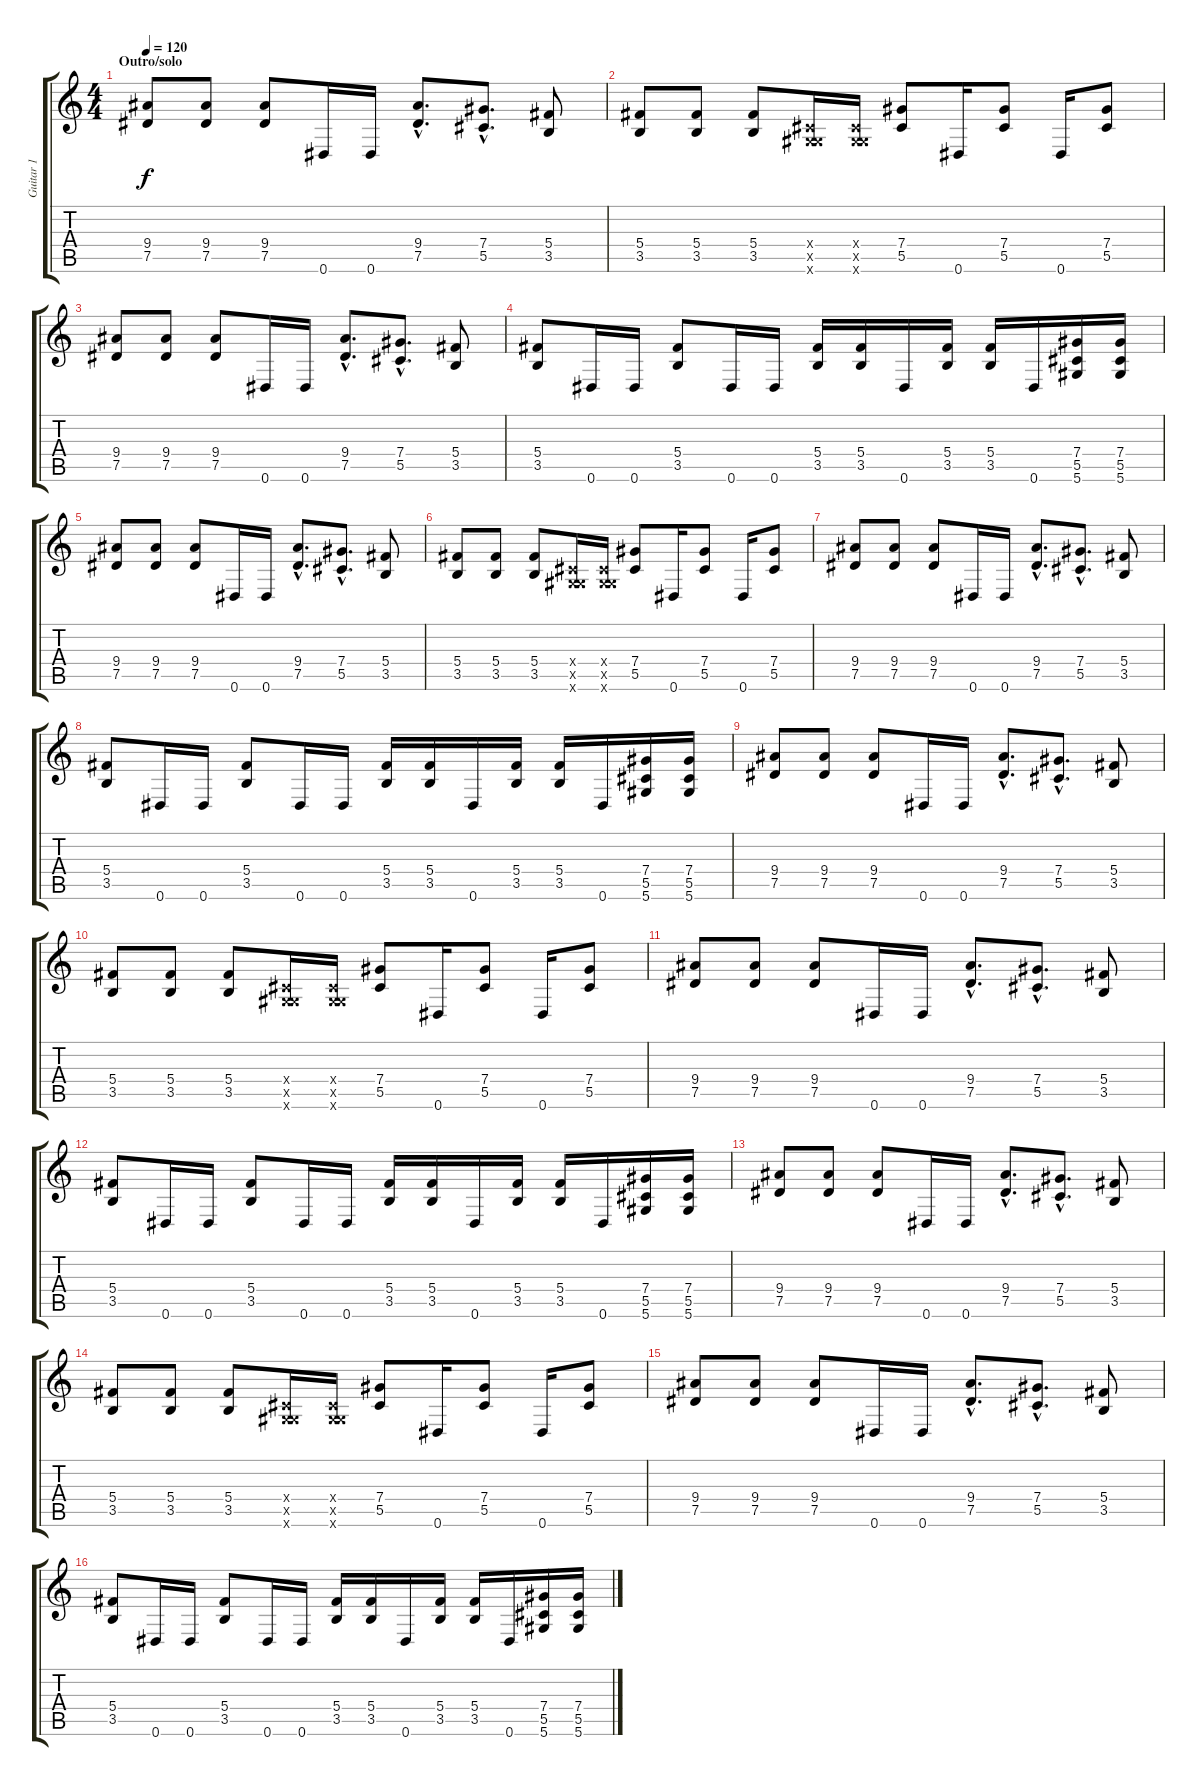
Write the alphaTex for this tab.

\track ("Guitar 1" "Guitar 1") {instrument distortionguitar}
\staff {score tabs}
\tuning (Eb4 Bb3 Gb3 Db3 Ab2 Eb2) {hide}
\ts (4 4)
\section ("" "Outro/solo")
\tempo 120
\clef g2
\ks c
(9.4 7.5).8{dy f} (9.4 7.5).8 (9.4 7.5).8 0.6.16 0.6.16 (9.4{hac} 7.5{hac}).8{d} (7.4{hac} 5.5{hac}).8{d} (5.4 3.5).8 |
(5.4 3.5).8 (5.4 3.5).8 (5.4 3.5).8 (0.4{x} 0.5{x} 5.6{x}).16 (0.4{x} 0.5{x} 5.6{x}).16 (7.4 5.5).8 0.6.16 (7.4 5.5).8 0.6.16 (7.4 5.5).8 |
(9.4 7.5).8 (9.4 7.5).8 (9.4 7.5).8 0.6.16 0.6.16 (9.4{hac} 7.5{hac}).8{d} (7.4{hac} 5.5{hac}).8{d} (5.4 3.5).8 |
(5.4 3.5).8 0.6.16 0.6.16 (5.4 3.5).8 0.6.16 0.6.16 (5.4 3.5).16 (5.4 3.5).16 0.6.16 (5.4 3.5).16 (5.4 3.5).16 0.6.16 (7.4 5.5 5.6).16 (7.4 5.5 5.6).16 |
(9.4 7.5).8 (9.4 7.5).8 (9.4 7.5).8 0.6.16 0.6.16 (9.4{hac} 7.5{hac}).8{d} (7.4{hac} 5.5{hac}).8{d} (5.4 3.5).8 |
(5.4 3.5).8 (5.4 3.5).8 (5.4 3.5).8 (0.4{x} 0.5{x} 5.6{x}).16 (0.4{x} 0.5{x} 5.6{x}).16 (7.4 5.5).8 0.6.16 (7.4 5.5).8 0.6.16 (7.4 5.5).8 |
(9.4 7.5).8 (9.4 7.5).8 (9.4 7.5).8 0.6.16 0.6.16 (9.4{hac} 7.5{hac}).8{d} (7.4{hac} 5.5{hac}).8{d} (5.4 3.5).8 |
(5.4 3.5).8 0.6.16 0.6.16 (5.4 3.5).8 0.6.16 0.6.16 (5.4 3.5).16 (5.4 3.5).16 0.6.16 (5.4 3.5).16 (5.4 3.5).16 0.6.16 (7.4 5.5 5.6).16 (7.4 5.5 5.6).16 |
(9.4 7.5).8 (9.4 7.5).8 (9.4 7.5).8 0.6.16 0.6.16 (9.4{hac} 7.5{hac}).8{d} (7.4{hac} 5.5{hac}).8{d} (5.4 3.5).8 |
(5.4 3.5).8 (5.4 3.5).8 (5.4 3.5).8 (0.4{x} 0.5{x} 5.6{x}).16 (0.4{x} 0.5{x} 5.6{x}).16 (7.4 5.5).8 0.6.16 (7.4 5.5).8 0.6.16 (7.4 5.5).8 |
(9.4 7.5).8 (9.4 7.5).8 (9.4 7.5).8 0.6.16 0.6.16 (9.4{hac} 7.5{hac}).8{d} (7.4{hac} 5.5{hac}).8{d} (5.4 3.5).8 |
(5.4 3.5).8 0.6.16 0.6.16 (5.4 3.5).8 0.6.16 0.6.16 (5.4 3.5).16 (5.4 3.5).16 0.6.16 (5.4 3.5).16 (5.4 3.5).16 0.6.16 (7.4 5.5 5.6).16 (7.4 5.5 5.6).16 |
(9.4 7.5).8 (9.4 7.5).8 (9.4 7.5).8 0.6.16 0.6.16 (9.4{hac} 7.5{hac}).8{d} (7.4{hac} 5.5{hac}).8{d} (5.4 3.5).8 |
(5.4 3.5).8 (5.4 3.5).8 (5.4 3.5).8 (0.4{x} 0.5{x} 5.6{x}).16 (0.4{x} 0.5{x} 5.6{x}).16 (7.4 5.5).8 0.6.16 (7.4 5.5).8 0.6.16 (7.4 5.5).8 |
(9.4 7.5).8 (9.4 7.5).8 (9.4 7.5).8 0.6.16 0.6.16 (9.4{hac} 7.5{hac}).8{d} (7.4{hac} 5.5{hac}).8{d} (5.4 3.5).8 |
(5.4 3.5).8 0.6.16 0.6.16 (5.4 3.5).8 0.6.16 0.6.16 (5.4 3.5).16 (5.4 3.5).16 0.6.16 (5.4 3.5).16 (5.4 3.5).16 0.6.16 (7.4 5.5 5.6).16 (7.4 5.5 5.6).16
